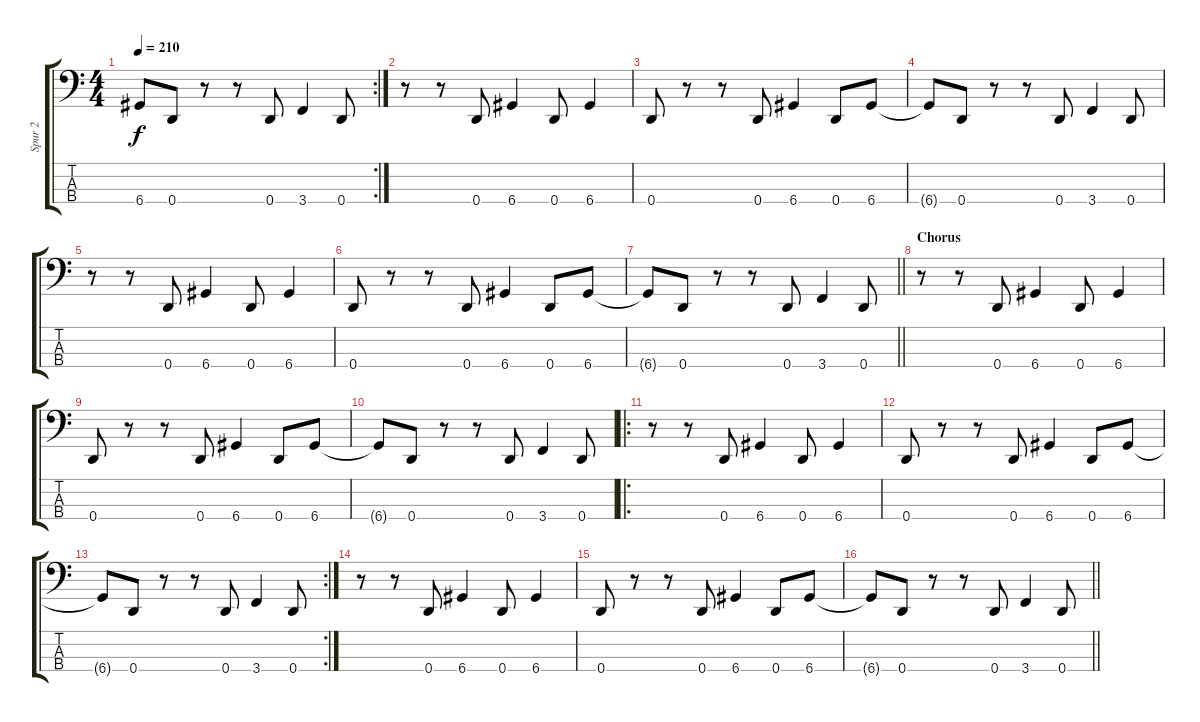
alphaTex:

\track ("Spur 2" "Spur 2") {instrument electricbassfinger}
\staff {score tabs}
\tuning (G2 D2 A1 D1) {hide}
\rc 2
\ts (4 4)
\tempo 210
\clef f4
\ks c
6.4{t}.8{dy f} 0.4.8 r.8 r.8 0.4.8 3.4.4 0.4.8 |
r.8 r.8 0.4.8 6.4.4 0.4.8 6.4.4 |
0.4.8 r.8 r.8 0.4.8 6.4.4 0.4.8 6.4.8 |
6.4{t}.8 0.4.8 r.8 r.8 0.4.8 3.4.4 0.4.8 |
r.8 r.8 0.4.8 6.4.4 0.4.8 6.4.4 |
0.4.8 r.8 r.8 0.4.8 6.4.4 0.4.8 6.4.8 |
\barLineRight lightlight
6.4{t}.8 0.4.8 r.8 r.8 0.4.8 3.4.4 0.4.8 |
\section ("" "Chorus")
r.8 r.8 0.4.8 6.4.4 0.4.8 6.4.4 |
0.4.8 r.8 r.8 0.4.8 6.4.4 0.4.8 6.4.8 |
6.4{t}.8 0.4.8 r.8 r.8 0.4.8 3.4.4 0.4.8 |
\ro
r.8 r.8 0.4.8 6.4.4 0.4.8 6.4.4 |
0.4.8 r.8 r.8 0.4.8 6.4.4 0.4.8 6.4.8 |
\rc 2
6.4{t}.8 0.4.8 r.8 r.8 0.4.8 3.4.4 0.4.8 |
r.8 r.8 0.4.8 6.4.4 0.4.8 6.4.4 |
0.4.8 r.8 r.8 0.4.8 6.4.4 0.4.8 6.4.8 |
\barLineRight lightlight
6.4{t}.8 0.4.8 r.8 r.8 0.4.8 3.4.4 0.4.8
